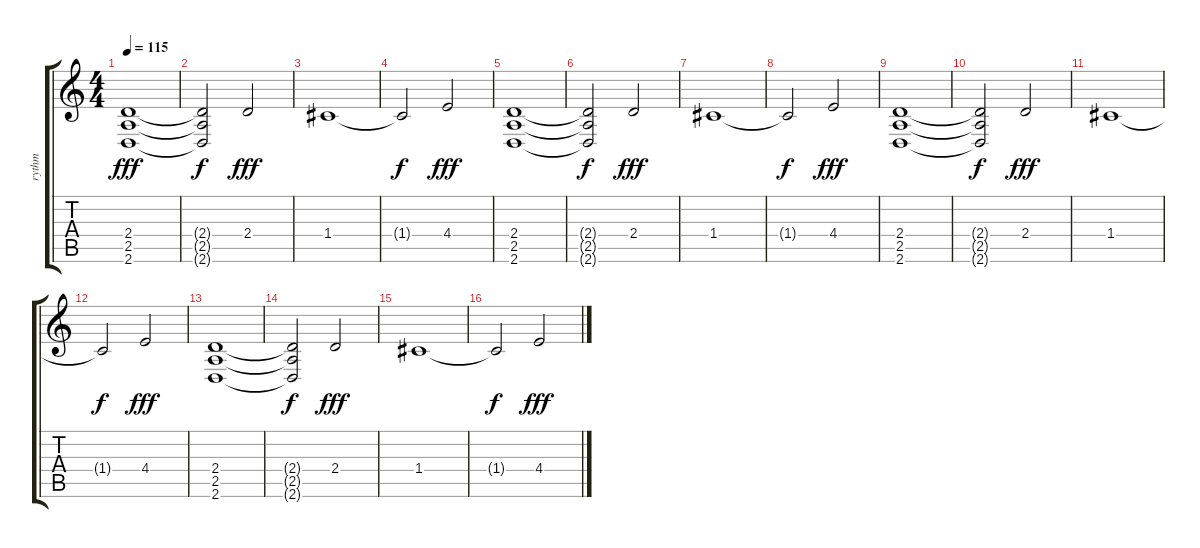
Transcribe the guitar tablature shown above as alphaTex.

\track ("rythm" "rythm") {instrument distortionguitar}
\staff {score tabs}
\tuning (D4 A3 F3 C3 G2 C2) {hide}
\ts (4 4)
\tempo 115
\clef g2
\ks c
(2.4 2.5 2.6).1{dy fff} |
(2.4{t} 2.5{t} 2.6{t}).2{dy f} 2.4.2{dy fff} |
1.4.1 |
1.4{t}.2{dy f} 4.4.2{dy fff} |
(2.4 2.5 2.6).1 |
(2.4{t} 2.5{t} 2.6{t}).2{dy f} 2.4.2{dy fff} |
1.4.1 |
1.4{t}.2{dy f} 4.4.2{dy fff} |
(2.4 2.5 2.6).1 |
(2.4{t} 2.5{t} 2.6{t}).2{dy f} 2.4.2{dy fff} |
1.4.1 |
1.4{t}.2{dy f} 4.4.2{dy fff} |
(2.4 2.5 2.6).1 |
(2.4{t} 2.5{t} 2.6{t}).2{dy f} 2.4.2{dy fff} |
1.4.1 |
1.4{t}.2{dy f} 4.4.2{dy fff}
